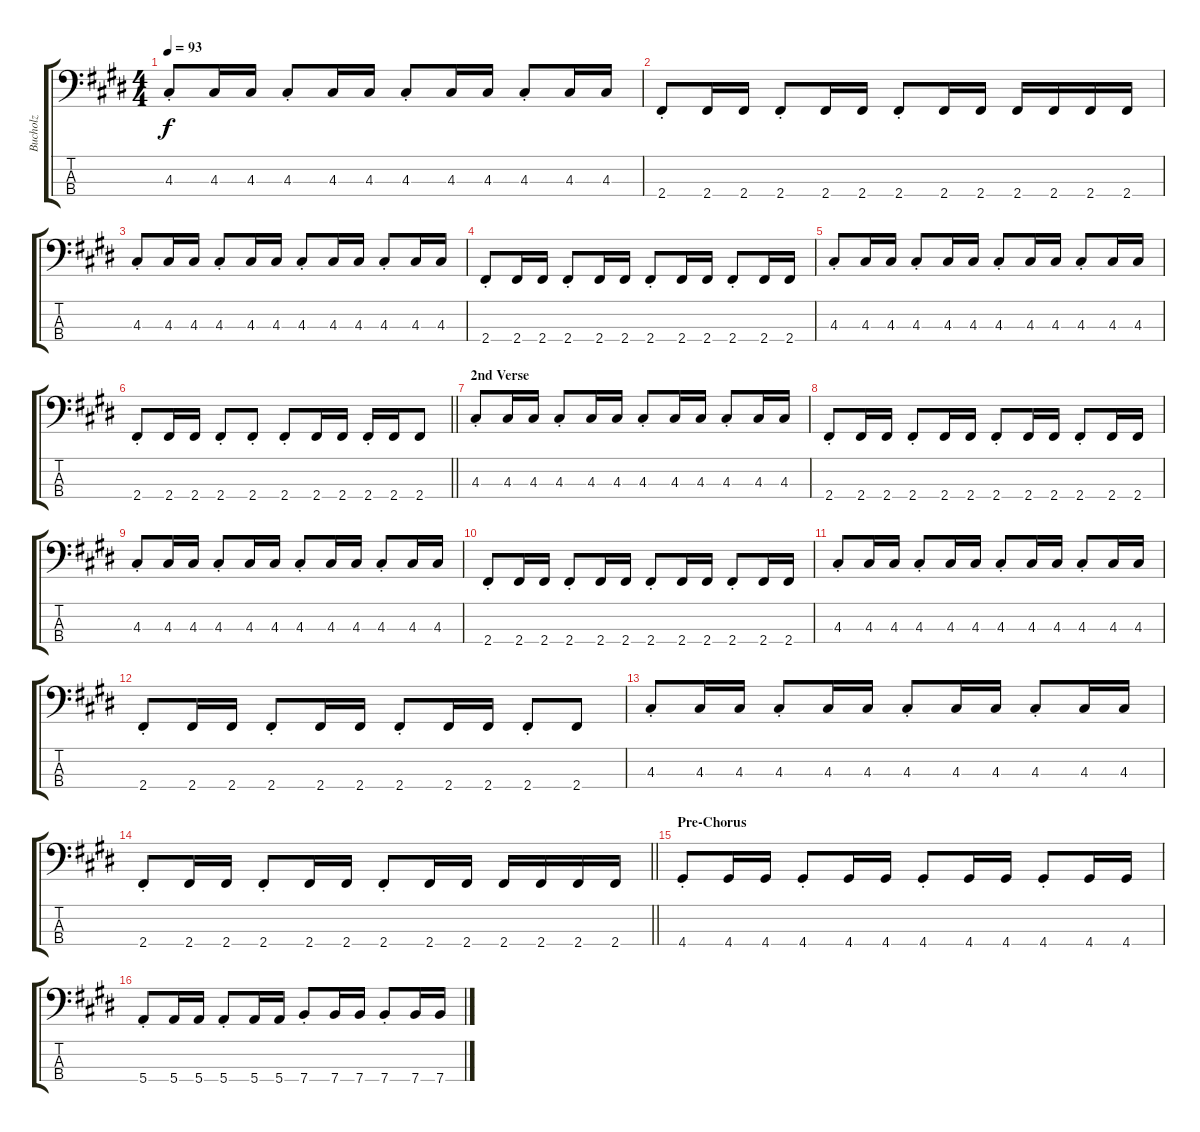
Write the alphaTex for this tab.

\track ("Bucholz" "Bucholz") {instrument electricbassfinger}
\staff {score tabs}
\tuning (G2 D2 A1 E1) {hide}
\ts (4 4)
\tempo 93
\clef f4
\ks e
4.3{st}.8{dy f} 4.3.16 4.3.16 4.3{st}.8 4.3.16 4.3.16 4.3{st}.8 4.3.16 4.3.16 4.3{st}.8 4.3.16 4.3.16 |
2.4{st}.8 2.4.16 2.4.16 2.4{st}.8 2.4.16 2.4.16 2.4{st}.8 2.4.16 2.4.16 2.4.16 2.4.16 2.4.16 2.4.16 |
4.3{st}.8 4.3.16 4.3.16 4.3{st}.8 4.3.16 4.3.16 4.3{st}.8 4.3.16 4.3.16 4.3{st}.8 4.3.16 4.3.16 |
2.4{st}.8 2.4.16 2.4.16 2.4{st}.8 2.4.16 2.4.16 2.4{st}.8 2.4.16 2.4.16 2.4{st}.8 2.4.16 2.4.16 |
4.3{st}.8 4.3.16 4.3.16 4.3{st}.8 4.3.16 4.3.16 4.3{st}.8 4.3.16 4.3.16 4.3{st}.8 4.3.16 4.3.16 |
\barLineRight lightlight
2.4{st}.8 2.4.16 2.4.16 2.4{st}.8 2.4{st}.8 2.4{st}.8 2.4.16 2.4.16 2.4{st}.16 2.4.16 2.4.8 |
\section ("" "2nd Verse")
4.3{st}.8 4.3.16 4.3.16 4.3{st}.8 4.3.16 4.3.16 4.3{st}.8 4.3.16 4.3.16 4.3{st}.8 4.3.16 4.3.16 |
2.4{st}.8 2.4.16 2.4.16 2.4{st}.8 2.4.16 2.4.16 2.4{st}.8 2.4.16 2.4.16 2.4{st}.8 2.4.16 2.4.16 |
4.3{st}.8 4.3.16 4.3.16 4.3{st}.8 4.3.16 4.3.16 4.3{st}.8 4.3.16 4.3.16 4.3{st}.8 4.3.16 4.3.16 |
2.4{st}.8 2.4.16 2.4.16 2.4{st}.8 2.4.16 2.4.16 2.4{st}.8 2.4.16 2.4.16 2.4{st}.8 2.4.16 2.4.16 |
4.3{st}.8 4.3.16 4.3.16 4.3{st}.8 4.3.16 4.3.16 4.3{st}.8 4.3.16 4.3.16 4.3{st}.8 4.3.16 4.3.16 |
2.4{st}.8 2.4.16 2.4.16 2.4{st}.8 2.4.16 2.4.16 2.4{st}.8 2.4.16 2.4.16 2.4{st}.8 2.4.8 |
4.3{st}.8 4.3.16 4.3.16 4.3{st}.8 4.3.16 4.3.16 4.3{st}.8 4.3.16 4.3.16 4.3{st}.8 4.3.16 4.3.16 |
\barLineRight lightlight
2.4{st}.8 2.4.16 2.4.16 2.4{st}.8 2.4.16 2.4.16 2.4{st}.8 2.4.16 2.4.16 2.4.16 2.4.16 2.4.16 2.4.16 |
\section ("" "Pre-Chorus")
4.4{st}.8 4.4.16 4.4.16 4.4{st}.8 4.4.16 4.4.16 4.4{st}.8 4.4.16 4.4.16 4.4{st}.8 4.4.16 4.4.16 |
5.4{st}.8 5.4.16 5.4.16 5.4{st}.8 5.4.16 5.4.16 7.4{st}.8 7.4.16 7.4.16 7.4{st}.8 7.4.16 7.4.16
